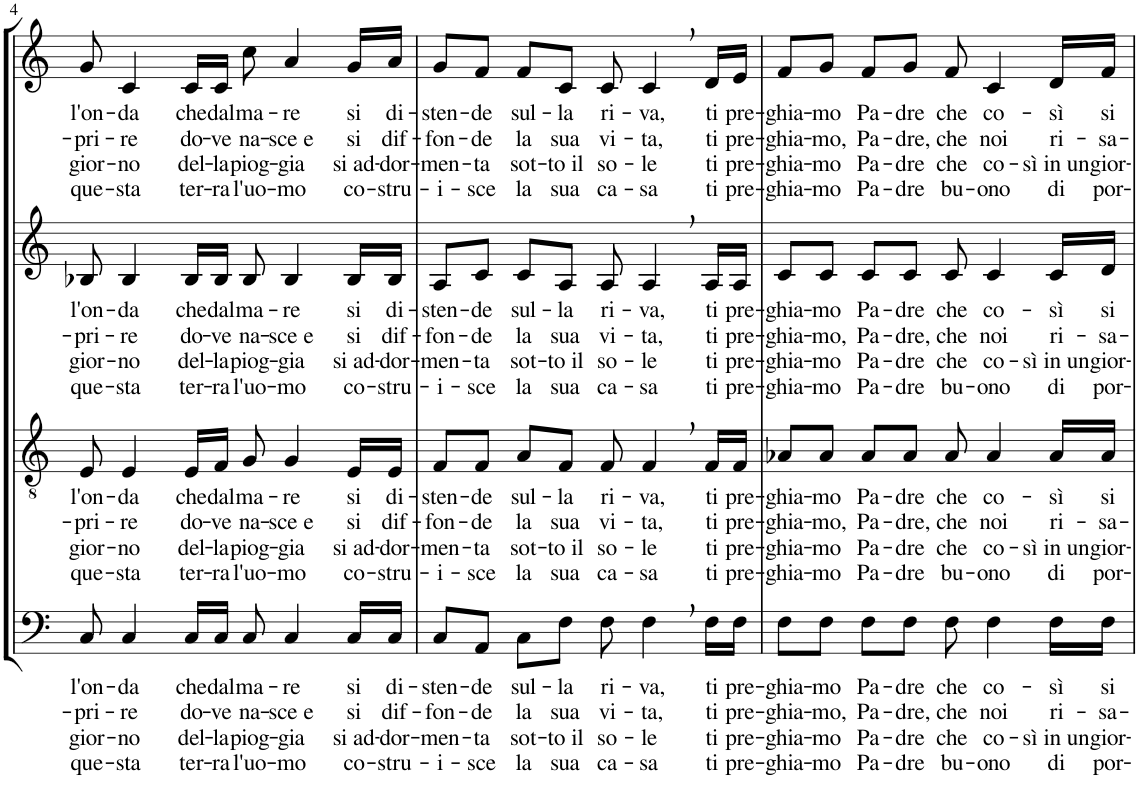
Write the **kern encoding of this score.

**kern	**text	**text	**text	**text	**kern	**text	**text	**text	**text	**kern	**text	**text	**text	**text	**kern	**text	**text	**text	**text
*part4	*part4	*part4	*part4	*part4	*part3	*part3	*part3	*part3	*part3	*part2	*part2	*part2	*part2	*part2	*part1	*part1	*part1	*part1	*part1
*staff4	*staff4	*staff4	*staff4	*staff4	*staff3	*staff3	*staff3	*staff3	*staff3	*staff2	*staff2	*staff2	*staff2	*staff2	*staff1	*staff1	*staff1	*staff1	*staff1
*I"Bassi	*	*	*	*	*I"Tenori	*	*	*	*	*I"Contralti	*	*	*	*	*I"Soprani	*	*	*	*
!!LO:PB:g=z
*clefF4	*	*	*	*	*clefGv2	*	*	*	*	*clefG2	*	*	*	*	*clefG2	*	*	*	*
*	*	*	*	*	*	*	*	*	*	*	*	*	*	*	*Trd1c2	*	*	*	*
*k[]	*	*	*	*	*k[]	*	*	*	*	*k[]	*	*	*	*	*k[]	*	*	*	*
*M4/4	*	*	*	*	*M4/4	*	*	*	*	*M4/4	*	*	*	*	*M4/4	*	*	*	*
=4	=4	=4	=4	=4	=4	=4	=4	=4	=4	=4	=4	=4	=4	=4	=4	=4	=4	=4	=4
!	!LO:LY:b	!LO:LY:b	!LO:LY:b	!LO:LY:b	!	!LO:LY:b	!LO:LY:b	!LO:LY:b	!LO:LY:b	!	!LO:LY:b	!LO:LY:b	!LO:LY:b	!LO:LY:b	!	!LO:LY:b	!LO:LY:b	!LO:LY:b	!LO:LY:b
8C/	l'on-	-pri-	gior-	que-	8E/	l'on-	-pri-	gior-	que-	8B-X/	l'on-	-pri-	gior-	que-	8g/	l'on-	-pri-	gior-	que-
!	!LO:LY:b	!LO:LY:b	!LO:LY:b	!LO:LY:b	!	!LO:LY:b	!LO:LY:b	!LO:LY:b	!LO:LY:b	!	!LO:LY:b	!LO:LY:b	!LO:LY:b	!LO:LY:b	!	!LO:LY:b	!LO:LY:b	!LO:LY:b	!LO:LY:b
4C/	-da	-re	-no	-sta	4E/	-da	-re	-no	-sta	4B-/	-da	-re	-no	-sta	4c/	-da	-re	-no	-sta
!	!LO:LY:b	!LO:LY:b	!LO:LY:b	!LO:LY:b	!	!LO:LY:b	!LO:LY:b	!LO:LY:b	!LO:LY:b	!	!LO:LY:b	!LO:LY:b	!LO:LY:b	!LO:LY:b	!	!LO:LY:b	!LO:LY:b	!LO:LY:b	!LO:LY:b
16C/LL	che	do-	del-	ter-	16E/LL	che	do-	del-	ter-	16B-/LL	che	do-	del-	ter-	16c/LL	che	do-	del-	ter-
!	!LO:LY:b	!LO:LY:b	!LO:LY:b	!LO:LY:b	!	!LO:LY:b	!LO:LY:b	!LO:LY:b	!LO:LY:b	!	!LO:LY:b	!LO:LY:b	!LO:LY:b	!LO:LY:b	!	!LO:LY:b	!LO:LY:b	!LO:LY:b	!LO:LY:b
16C/JJ	dal	-ve	-la	-ra	16F/JJ	dal	-ve	-la	-ra	16B-/JJ	dal	-ve	-la	-ra	16c/JJ	dal	-ve	-la	-ra
!	!LO:LY:b	!LO:LY:b	!LO:LY:b	!LO:LY:b	!	!LO:LY:b	!LO:LY:b	!LO:LY:b	!LO:LY:b	!	!LO:LY:b	!LO:LY:b	!LO:LY:b	!LO:LY:b	!	!LO:LY:b	!LO:LY:b	!LO:LY:b	!LO:LY:b
8C/	ma-	na-	piog-	l'uo-	8G/	ma-	na-	piog-	l'uo-	8B-/	ma-	na-	piog-	l'uo-	8cc\	ma-	na-	piog-	l'uo-
!	!LO:LY:b	!LO:LY:b	!LO:LY:b	!LO:LY:b	!	!LO:LY:b	!LO:LY:b	!LO:LY:b	!LO:LY:b	!	!LO:LY:b	!LO:LY:b	!LO:LY:b	!LO:LY:b	!	!LO:LY:b	!LO:LY:b	!LO:LY:b	!LO:LY:b
4C/	-re	-sce e	-gia	-mo	4G/	-re	-sce e	-gia	-mo	4B-/	-re	-sce e	-gia	-mo	4a/	-re	-sce e	-gia	-mo
!	!LO:LY:b	!LO:LY:b	!LO:LY:b	!LO:LY:b	!	!LO:LY:b	!LO:LY:b	!LO:LY:b	!LO:LY:b	!	!LO:LY:b	!LO:LY:b	!LO:LY:b	!LO:LY:b	!	!LO:LY:b	!LO:LY:b	!LO:LY:b	!LO:LY:b
16C/LL	si	si	si ad-	co-	16E/LL	si	si	si ad-	co-	16B-/LL	si	si	si ad-	co-	16g/LL	si	si	si ad-	co-
!	!LO:LY:b	!LO:LY:b	!LO:LY:b	!LO:LY:b	!	!LO:LY:b	!LO:LY:b	!LO:LY:b	!LO:LY:b	!	!LO:LY:b	!LO:LY:b	!LO:LY:b	!LO:LY:b	!	!LO:LY:b	!LO:LY:b	!LO:LY:b	!LO:LY:b
16C/JJ	di-	dif-	-dor-	-stru-	16E/JJ	di-	dif-	-dor-	-stru-	16B-/JJ	di-	dif-	-dor-	-stru-	16a/JJ	di-	dif-	-dor-	-stru-
=5	=5	=5	=5	=5	=5	=5	=5	=5	=5	=5	=5	=5	=5	=5	=5	=5	=5	=5	=5
!	!LO:LY:b	!LO:LY:b	!LO:LY:b	!LO:LY:b	!	!LO:LY:b	!LO:LY:b	!LO:LY:b	!LO:LY:b	!	!LO:LY:b	!LO:LY:b	!LO:LY:b	!LO:LY:b	!	!LO:LY:b	!LO:LY:b	!LO:LY:b	!LO:LY:b
8C/L	-sten-	-fon-	-men-	-i-	8F/L	-sten-	-fon-	-men-	-i-	8A/L	-sten-	-fon-	-men-	-i-	8g/L	-sten-	-fon-	-men-	-i-
!	!LO:LY:b	!LO:LY:b	!LO:LY:b	!LO:LY:b	!	!LO:LY:b	!LO:LY:b	!LO:LY:b	!LO:LY:b	!	!LO:LY:b	!LO:LY:b	!LO:LY:b	!LO:LY:b	!	!LO:LY:b	!LO:LY:b	!LO:LY:b	!LO:LY:b
8AA/J	-de	-de	-ta	-sce	8F/J	-de	-de	-ta	-sce	8c/J	-de	-de	-ta	-sce	8f/J	-de	-de	-ta	-sce
!	!LO:LY:b	!LO:LY:b	!LO:LY:b	!LO:LY:b	!	!LO:LY:b	!LO:LY:b	!LO:LY:b	!LO:LY:b	!	!LO:LY:b	!LO:LY:b	!LO:LY:b	!LO:LY:b	!	!LO:LY:b	!LO:LY:b	!LO:LY:b	!LO:LY:b
8C\L	sul-	la	sot-	la	8A/L	sul-	la	sot-	la	8c/L	sul-	la	sot-	la	8f/L	sul-	la	sot-	la
!	!LO:LY:b	!LO:LY:b	!LO:LY:b	!LO:LY:b	!	!LO:LY:b	!LO:LY:b	!LO:LY:b	!LO:LY:b	!	!LO:LY:b	!LO:LY:b	!LO:LY:b	!LO:LY:b	!	!LO:LY:b	!LO:LY:b	!LO:LY:b	!LO:LY:b
8F\J	-la	sua	-to il	sua	8F/J	-la	sua	-to il	sua	8A/J	-la	sua	-to il	sua	8c/J	-la	sua	-to il	sua
!	!LO:LY:b	!LO:LY:b	!LO:LY:b	!LO:LY:b	!	!LO:LY:b	!LO:LY:b	!LO:LY:b	!LO:LY:b	!	!LO:LY:b	!LO:LY:b	!LO:LY:b	!LO:LY:b	!	!LO:LY:b	!LO:LY:b	!LO:LY:b	!LO:LY:b
8F\	ri-	vi-	so-	ca-	8F/	ri-	vi-	so-	ca-	8A/	ri-	vi-	so-	ca-	8c/	ri-	vi-	so-	ca-
!	!LO:LY:b	!LO:LY:b	!LO:LY:b	!LO:LY:b	!	!LO:LY:b	!LO:LY:b	!LO:LY:b	!LO:LY:b	!	!LO:LY:b	!LO:LY:b	!LO:LY:b	!LO:LY:b	!	!LO:LY:b	!LO:LY:b	!LO:LY:b	!LO:LY:b
4F,\	-va,	-ta,	-le	-sa	4F,/	-va,	-ta,	-le	-sa	4A,/	-va,	-ta,	-le	-sa	4c,/	-va,	-ta,	-le	-sa
!	!LO:LY:b	!LO:LY:b	!LO:LY:b	!LO:LY:b	!	!LO:LY:b	!LO:LY:b	!LO:LY:b	!LO:LY:b	!	!LO:LY:b	!LO:LY:b	!LO:LY:b	!LO:LY:b	!	!LO:LY:b	!LO:LY:b	!LO:LY:b	!LO:LY:b
16F\LL	ti	ti	ti	ti	16F/LL	ti	ti	ti	ti	16A/LL	ti	ti	ti	ti	16d/LL	ti	ti	ti	ti
!	!LO:LY:b	!LO:LY:b	!LO:LY:b	!LO:LY:b	!	!LO:LY:b	!LO:LY:b	!LO:LY:b	!LO:LY:b	!	!LO:LY:b	!LO:LY:b	!LO:LY:b	!LO:LY:b	!	!LO:LY:b	!LO:LY:b	!LO:LY:b	!LO:LY:b
16F\JJ	pre-	pre-	pre-	pre-	16F/JJ	pre-	pre-	pre-	pre-	16A/JJ	pre-	pre-	pre-	pre-	16e/JJ	pre-	pre-	pre-	pre-
=6	=6	=6	=6	=6	=6	=6	=6	=6	=6	=6	=6	=6	=6	=6	=6	=6	=6	=6	=6
!	!LO:LY:b	!LO:LY:b	!LO:LY:b	!LO:LY:b	!	!LO:LY:b	!LO:LY:b	!LO:LY:b	!LO:LY:b	!	!LO:LY:b	!LO:LY:b	!LO:LY:b	!LO:LY:b	!	!LO:LY:b	!LO:LY:b	!LO:LY:b	!LO:LY:b
8F\L	-ghia-	-ghia-	-ghia-	-ghia-	8A-X/L	-ghia-	-ghia-	-ghia-	-ghia-	8c/L	-ghia-	-ghia-	-ghia-	-ghia-	8f/L	-ghia-	-ghia-	-ghia-	-ghia-
!	!LO:LY:b	!LO:LY:b	!LO:LY:b	!LO:LY:b	!	!LO:LY:b	!LO:LY:b	!LO:LY:b	!LO:LY:b	!	!LO:LY:b	!LO:LY:b	!LO:LY:b	!LO:LY:b	!	!LO:LY:b	!LO:LY:b	!LO:LY:b	!LO:LY:b
8F\J	-mo	-mo,	-mo	-mo	8A-/J	-mo	-mo,	-mo	-mo	8c/J	-mo	-mo,	-mo	-mo	8g/J	-mo	-mo,	-mo	-mo
!	!LO:LY:b	!LO:LY:b	!LO:LY:b	!LO:LY:b	!	!LO:LY:b	!LO:LY:b	!LO:LY:b	!LO:LY:b	!	!LO:LY:b	!LO:LY:b	!LO:LY:b	!LO:LY:b	!	!LO:LY:b	!LO:LY:b	!LO:LY:b	!LO:LY:b
8F\L	Pa-	Pa-	Pa-	Pa-	8A-/L	Pa-	Pa-	Pa-	Pa-	8c/L	Pa-	Pa-	Pa-	Pa-	8f/L	Pa-	Pa-	Pa-	Pa-
!	!LO:LY:b	!LO:LY:b	!LO:LY:b	!LO:LY:b	!	!LO:LY:b	!LO:LY:b	!LO:LY:b	!LO:LY:b	!	!LO:LY:b	!LO:LY:b	!LO:LY:b	!LO:LY:b	!	!LO:LY:b	!LO:LY:b	!LO:LY:b	!LO:LY:b
8F\J	-dre	-dre,	-dre	-dre	8A-/J	-dre	-dre,	-dre	-dre	8c/J	-dre	-dre,	-dre	-dre	8g/J	-dre	-dre,	-dre	-dre
!	!LO:LY:b	!LO:LY:b	!LO:LY:b	!LO:LY:b	!	!LO:LY:b	!LO:LY:b	!LO:LY:b	!LO:LY:b	!	!LO:LY:b	!LO:LY:b	!LO:LY:b	!LO:LY:b	!	!LO:LY:b	!LO:LY:b	!LO:LY:b	!LO:LY:b
8F\	che	che	che	bu-	8A-/	che	che	che	bu-	8c/	che	che	che	bu-	8f/	che	che	che	bu-
!	!LO:LY:b	!LO:LY:b	!LO:LY:b	!LO:LY:b	!	!LO:LY:b	!LO:LY:b	!LO:LY:b	!LO:LY:b	!	!LO:LY:b	!LO:LY:b	!LO:LY:b	!LO:LY:b	!	!LO:LY:b	!LO:LY:b	!LO:LY:b	!LO:LY:b
4F\	co-	noi	co-	-ono	4A-/	co-	noi	co-	-ono	4c/	co-	noi	co-	-ono	4c/	co-	noi	co-	-ono
!	!LO:LY:b	!LO:LY:b	!LO:LY:b	!LO:LY:b	!	!LO:LY:b	!LO:LY:b	!LO:LY:b	!LO:LY:b	!	!LO:LY:b	!LO:LY:b	!LO:LY:b	!LO:LY:b	!	!LO:LY:b	!LO:LY:b	!LO:LY:b	!LO:LY:b
16F\LL	-sì	ri-	-sì in un	di	16A-/LL	-sì	ri-	-sì in un	di	16c/LL	-sì	ri-	-sì in un	di	16d/LL	-sì	ri-	-sì in un	di
!	!LO:LY:b	!LO:LY:b	!LO:LY:b	!LO:LY:b	!	!LO:LY:b	!LO:LY:b	!LO:LY:b	!LO:LY:b	!	!LO:LY:b	!LO:LY:b	!LO:LY:b	!LO:LY:b	!	!LO:LY:b	!LO:LY:b	!LO:LY:b	!LO:LY:b
16F\JJ	si	-sa-	gior-	por-	16A-/JJ	si	-sa-	gior-	por-	16d/JJ	si	-sa-	gior-	por-	16f/JJ	si	-sa-	gior-	por-
=	=	=	=	=	=	=	=	=	=	=	=	=	=	=	=	=	=	=	=
*-	*-	*-	*-	*-	*-	*-	*-	*-	*-	*-	*-	*-	*-	*-	*-	*-	*-	*-	*-
